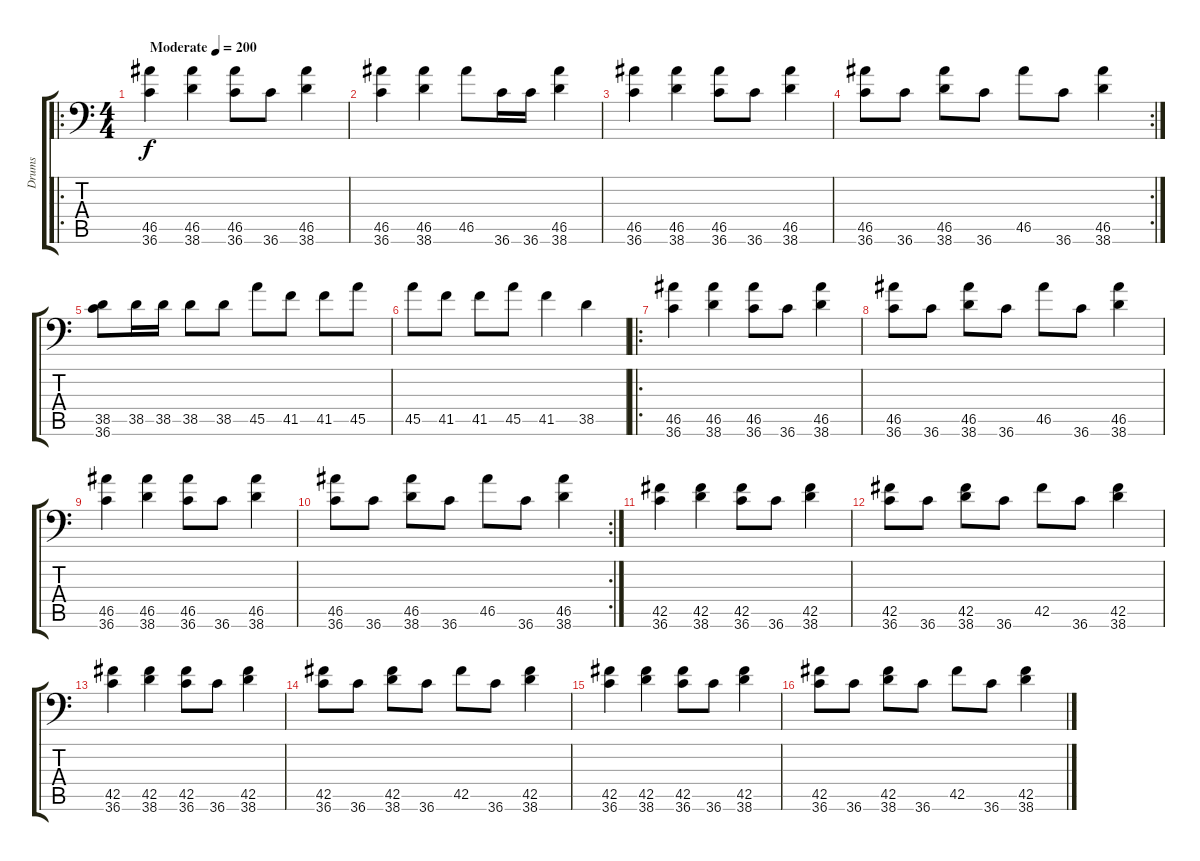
\track ("Drums" "Drums") {instrument acousticgrandpiano}
\staff {score tabs}
\tuning (C-1 C-1 C-1 C-1 C-1 C-1) {hide}
\ro
\ts (4 4)
\tempo (200 "Moderate")
\clef f4
\ks c
(46.5 36.6).4{dy f instrument acousticgrandpiano} (46.5 38.6).4 (46.5 36.6).8 36.6.8 (46.5 38.6).4 |
(46.5 36.6).4 (46.5 38.6).4 46.5.8 36.6.16 36.6.16 (46.5 38.6).4 |
(46.5 36.6).4 (46.5 38.6).4 (46.5 36.6).8 36.6.8 (46.5 38.6).4 |
\rc 2
(46.5 36.6).8 36.6.8 (46.5 38.6).8 36.6.8 46.5.8 36.6.8 (46.5 38.6).4 |
(38.5 36.6).8 38.5.16 38.5.16 38.5.8 38.5.8 45.5.8 41.5.8 41.5.8 45.5.8 |
45.5.8 41.5.8 41.5.8 45.5.8 41.5.4 38.5.4 |
\ro
(46.5 36.6).4 (46.5 38.6).4 (46.5 36.6).8 36.6.8 (46.5 38.6).4 |
(46.5 36.6).8 36.6.8 (46.5 38.6).8 36.6.8 46.5.8 36.6.8 (46.5 38.6).4 |
(46.5 36.6).4 (46.5 38.6).4 (46.5 36.6).8 36.6.8 (46.5 38.6).4 |
\rc 2
(46.5 36.6).8 36.6.8 (46.5 38.6).8 36.6.8 46.5.8 36.6.8 (46.5 38.6).4 |
(42.5 36.6).4 (42.5 38.6).4 (42.5 36.6).8 36.6.8 (42.5 38.6).4 |
(42.5 36.6).8 36.6.8 (42.5 38.6).8 36.6.8 42.5.8 36.6.8 (42.5 38.6).4 |
(42.5 36.6).4 (42.5 38.6).4 (42.5 36.6).8 36.6.8 (42.5 38.6).4 |
(42.5 36.6).8 36.6.8 (42.5 38.6).8 36.6.8 42.5.8 36.6.8 (42.5 38.6).4 |
(42.5 36.6).4 (42.5 38.6).4 (42.5 36.6).8 36.6.8 (42.5 38.6).4 |
(42.5 36.6).8 36.6.8 (42.5 38.6).8 36.6.8 42.5.8 36.6.8 (42.5 38.6).4
